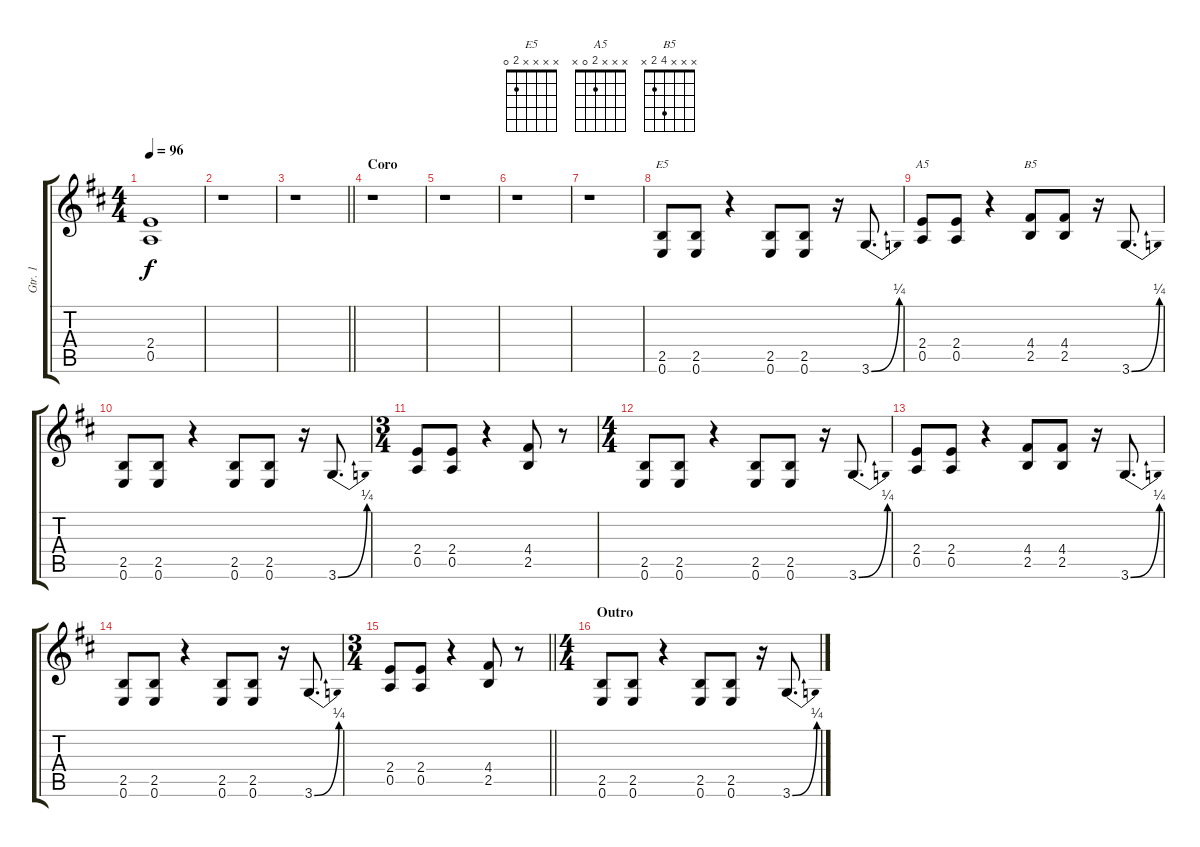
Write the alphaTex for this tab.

\track ("Gtr. 1" "Gtr. 1") {instrument overdrivenguitar}
\staff {score tabs}
\tuning (E4 B3 G3 D3 A2 E2) {hide}
\chord ("E5" x x x x 2 0)
\chord ("A5" x x x 2 0 x)
\chord ("B5" x x x 4 2 x)
\ts (4 4)
\tempo 96
\clef g2
\ks d
(2.4{t} 0.5{t}).1{dy f} |
r.1 |
\barLineRight lightlight
r.1 |
\section ("" "Coro")
r.1 |
r.1 |
r.1 |
r.1 |
(2.5 0.6).8{ch "E5"} (2.5 0.6).8 r.4 (2.5 0.6).8 (2.5 0.6).8 r.16 3.6{be (bend 0 0 60 1)}.8{d} |
(2.4 0.5).8{ch "A5"} (2.4 0.5).8 r.4 (4.4 2.5).8{ch "B5"} (4.4 2.5).8 r.16 3.6{be (bend 0 0 60 1)}.8{d} |
(2.5 0.6).8 (2.5 0.6).8 r.4 (2.5 0.6).8 (2.5 0.6).8 r.16 3.6{be (bend 0 0 60 1)}.8{d} |
\ts (3 4)
(2.4 0.5).8 (2.4 0.5).8 r.4 (4.4 2.5).8 r.8 |
\ts (4 4)
(2.5 0.6).8 (2.5 0.6).8 r.4 (2.5 0.6).8 (2.5 0.6).8 r.16 3.6{be (bend 0 0 60 1)}.8{d} |
(2.4 0.5).8 (2.4 0.5).8 r.4 (4.4 2.5).8 (4.4 2.5).8 r.16 3.6{be (bend 0 0 60 1)}.8{d} |
(2.5 0.6).8 (2.5 0.6).8 r.4 (2.5 0.6).8 (2.5 0.6).8 r.16 3.6{be (bend 0 0 60 1)}.8{d} |
\ts (3 4)
\barLineRight lightlight
(2.4 0.5).8 (2.4 0.5).8 r.4 (4.4 2.5).8 r.8 |
\ts (4 4)
\section ("" "Outro")
(2.5 0.6).8 (2.5 0.6).8 r.4 (2.5 0.6).8 (2.5 0.6).8 r.16 3.6{be (bend 0 0 60 1)}.8{d}
